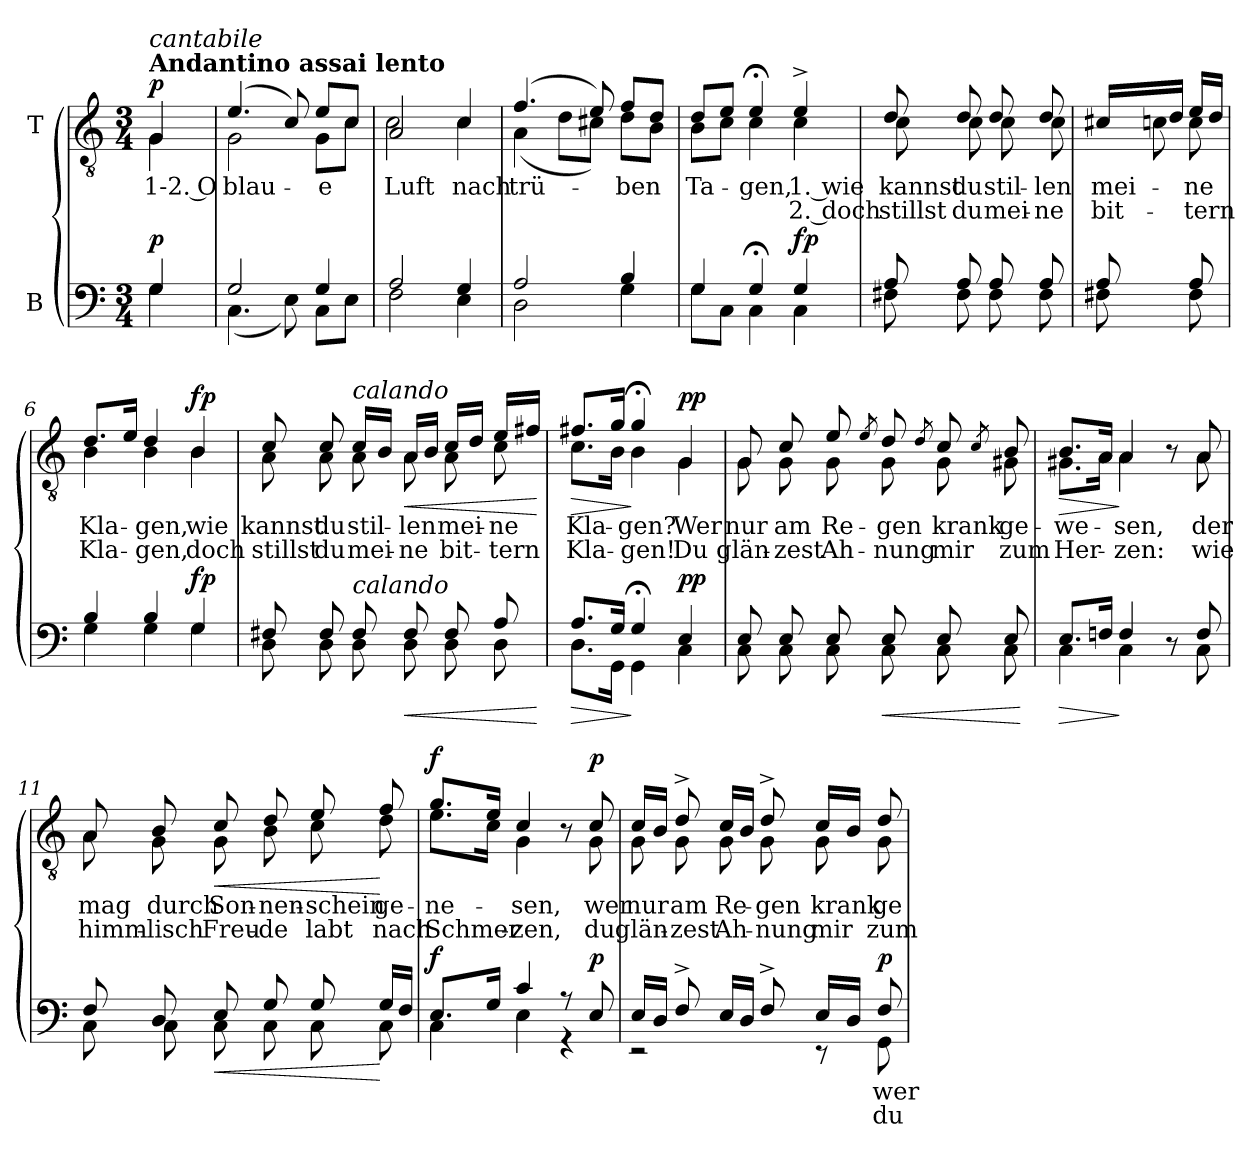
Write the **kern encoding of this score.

**kern	**text	**text	**dynam	**kern	**text	**text	**dynam
*part2	*part2	*part2	*part2	*part1	*part1	*part1	*part1
*staff2	*staff2	*staff2	*staff2	*staff1	*staff1	*staff1	*staff1
*I"B	*	*	*	*I"T	*	*	*
*clefF4	*	*	*	*clefGv2	*	*	*
*k[]	*	*	*	*k[]	*	*	*
*M3/4	*	*	*	*M3/4	*	*	*
=	=	=	=	=	=	=	=
*^	*	*	*	*^	*	*	*
!	!	!	!	!	!LO:TX:a:B:t=Andantino assai lento	!	!	!	!
!	!	!	!	!	!LO:TX:a:i:t=cantabile	!	!	!	!
!	!	!	!	!LO:DY:a	!	!	!LO:LY:b	!	!LO:DY:a
4G/	4G\	.	.	p	4G/	4G\	1-2. O	.	p
=1	=1	=1	=1	=1	=1	=1	=1	=1	=1
!	!	!	!	!	!	!	!LO:LY:b	!	!
2G/	(4.C\	.	.	.	(4.e/	2G\	blau-	.	.
.	8E\)	.	.	.	8c/)	.	.	.	.
!	!	!	!	!	!	!	!LO:LY:b	!	!
4G/	8C\L	.	.	.	8e/L	8G\L	-e	.	.
.	8E\J	.	.	.	8c/J	8c\J	.	.	.
=2	=2	=2	=2	=2	=2	=2	=2	=2	=2
!	!	!	!	!	!	!	!LO:LY:b	!	!
2A/	2F\	.	.	.	2A/	2c\	Luft	.	.
!	!	!	!	!	!	!	!LO:LY:b	!	!
4G/	4E\	.	.	.	4c/	4c\	nach	.	.
=3	=3	=3	=3	=3	=3	=3	=3	=3	=3
!	!	!	!	!	!	!	!LO:LY:b	!	!
2A/	2D\	.	.	.	(4.f/	(4A\	trü-	.	.
.	.	.	.	.	.	8d\L	.	.	.
.	.	.	.	.	8e/)	8c#X\J)	.	.	.
!	!	!	!	!	!	!	!LO:LY:b	!	!
4B/	4G\	.	.	.	8f/L	8d\L	-ben	.	.
.	.	.	.	.	8d/J	8B\J	.	.	.
=4	=4	=4	=4	=4	=4	=4	=4	=4	=4
!	!	!	!	!	!	!	!LO:LY:b	!	!
4G/	8G\L	.	.	.	8d/L	8B\L	Ta-	.	.
.	8C\J	.	.	.	8e/J	8c\J	.	.	.
!	!	!	!	!	!	!	!LO:LY:b	!	!
4G;</	4C\	.	.	.	4e;</	4c\	-gen,	.	.
!	!	!	!	!LO:DY:a	!	!	!LO:LY:b	!LO:LY:b	!
4G/	4C\	.	.	fp	4e^/	4c\	1. wie	2. doch	.
=5	=5	=5	=5	=5	=5	=5	=5	=5	=5
!	!	!	!	!	!	!	!LO:LY:b	!LO:LY:b	!
8A/	8F#X\	.	.	.	8d/	8c\	kannst	stillst	.
!	!	!	!	!	!	!	!LO:LY:b	!LO:LY:b	!
8A/	8F#\	.	.	.	8d/	8c\	du	du	.
!	!	!	!	!	!	!	!LO:LY:b	!LO:LY:b	!
8A/	8F#\	.	.	.	8d/	8c\	stil-	mei-	.
!	!	!	!	!	!	!	!LO:LY:b	!LO:LY:b	!
8A/	8F#\	.	.	.	8d/	8c\	-len	-ne	.
!!LO:LB:g=z	!!
=5X1	=5X1	=5X1	=5X1	=5X1	=5X1	=5X1	=5X1	=5X1	=5X1
!	!	!	!	!	!	!	!LO:LY:b	!LO:LY:b	!
8A/	8F#X\	.	.	.	16c#X/LL	8cn\	mei-	bit-	.
.	.	.	.	.	16d/JJ	.	.	.	.
!	!	!	!	!	!	!	!LO:LY:b	!LO:LY:b	!
8A/	8F#\	.	.	.	16e/LL	8c\	-ne	-tern	.
.	.	.	.	.	16d/JJ	.	.	.	.
=6	=6	=6	=6	=6	=6	=6	=6	=6	=6
!	!	!	!	!	!	!	!LO:LY:b	!LO:LY:b	!
4B/	4G\	.	.	.	8.d/L	4B\	Kla-	Kla-	.
.	.	.	.	.	16e/Jk	.	.	.	.
!	!	!	!	!	!	!	!LO:LY:b	!LO:LY:b	!
4B/	4G\	.	.	.	4d/	4B\	-gen,	-gen,	.
!	!	!	!	!LO:DY:a	!	!	!LO:LY:b	!LO:LY:b	!LO:DY:a
4G/	4G\	.	.	fp	4B/	4B\	wie	doch	fp
=7	=7	=7	=7	=7	=7	=7	=7	=7	=7
!	!	!	!	!	!	!	!LO:LY:b	!LO:LY:b	!
8F#X/	8D\	.	.	.	8c/	8A\	kannst	stillst	.
!	!	!	!	!	!	!	!LO:LY:b	!LO:LY:b	!
8F#/	8D\	.	.	.	8c/	8A\	du	du	.
!	!	!	!	!	!LO:TX:a:i:t=calando	!	!	!	!
!LO:TX:a:i:t=calando	!	!	!	!	!	!	!	!	!
!	!	!	!	!	!	!	!LO:LY:b	!LO:LY:b	!
8F#/	8D\	.	.	.	16c/LL	8A\	stil-	mei-	.
.	.	.	.	.	16B/JJ	.	.	.	.
!	!	!	!	!LO:HP:b	!	!	!LO:LY:b	!LO:LY:b	!LO:HP:b
8F#/	8D\	.	.	<	16A/LL	8A\	-len	-ne	<
.	.	.	.	.	16B/JJ	.	.	.	.
!	!	!	!	!	!	!	!LO:LY:b	!LO:LY:b	!
8F#/	8D\	.	.	.	16c/LL	8A\	mei-	bit-	.
.	.	.	.	.	16d/JJ	.	.	.	.
!	!	!	!	!	!	!	!LO:LY:b	!LO:LY:b	!
8A/	8D\	.	.	.	16e/LL	8c\	-ne	-tern	.
.	.	.	.	.	16f#X/JJ	.	.	.	.
*v	*v	*	*	*	*	*	*	*	*
*	*	*	*	*v	*v	*	*	*
.	.	.	[	.	.	.	[
=8	=8	=8	=8	=8	=8	=8	=8
!	!	!	!LO:HP:b	!	!LO:LY:b	!LO:LY:b	!LO:HP:b
*^	*	*	*	*^	*	*	*
8.A/L	8.D\L	.	.	>	8.f#X/L	8.c\L	Kla-	Kla-	>
16G/Jk	16GG\Jk	.	.	.	16g/Jk	16B\Jk	.	.	.
!	!	!	!	!	!	!	!LO:LY:b	!LO:LY:b	!
4G;</	4GG\	.	.	]	4g;</	4B\	-gen?	-gen!	]
!	!	!	!	!LO:DY:a	!	!	!LO:LY:b	!LO:LY:b	!LO:DY:a
4E/	4C\	.	.	pp	4G/	4G\	Wer	Du	pp
!!LO:LB:g=z	!!
=9	=9	=9	=9	=9	=9	=9	=9	=9	=9
!	!	!	!	!	!	!	!LO:LY:b	!LO:LY:b	!
8E/	8C\	.	.	.	8G/	8G\	nur	glän-	.
!	!	!	!	!	!	!	!LO:LY:b	!LO:LY:b	!
8E/	8C\	.	.	.	8c/	8G\	am	-zest	.
!	!	!	!	!	!	!	!LO:LY:b	!LO:LY:b	!
8E/	8C\	.	.	.	8e/	8G\	Re-	Ah-	.
.	.	.	.	.	8qe/	.	.	.	.
!	!	!	!	!LO:HP:b	!	!	!LO:LY:b	!LO:LY:b	!
8E/	8C\	.	.	<	8d/	8G\	-gen	-nung	.
.	.	.	.	.	8qd/	.	.	.	.
!	!	!	!	!	!	!	!LO:LY:b	!LO:LY:b	!
8E/	8C\	.	.	.	8c/	8G\	krank	mir	.
.	.	.	.	.	8qc/	.	.	.	.
!	!	!	!	!	!	!	!LO:LY:b	!LO:LY:b	!
8E/	8C\	.	.	.	8B/	8G#X\	ge-	zum	.
*v	*v	*	*	*	*	*	*	*	*
*	*	*	*	*v	*v	*	*	*
.	.	.	[	.	.	.	.
=10	=10	=10	=10	=10	=10	=10	=10
!	!	!	!LO:HP:b	!	!LO:LY:b	!LO:LY:b	!LO:HP:b
*^	*	*	*	*^	*	*	*
8.E/L	4C\	.	.	>	8.B/L	8.G#X\L	-we-	Her-	>
16Fn/Jk	.	.	.	.	16A/Jk	16A\Jk	.	.	.
!	!	!	!	!	!	!	!LO:LY:b	!LO:LY:b	!
4F/	4C\	.	.	]	4A/	4A\	-sen,	-zen:	]
8r	8ryy	.	.	.	8r	8ryy	.	.	.
!	!	!	!	!	!	!	!LO:LY:b	!LO:LY:b	!
8F/	8C\	.	.	.	8A/	8A\	der	wie	.
=11	=11	=11	=11	=11	=11	=11	=11	=11	=11
!	!	!	!	!	!	!	!LO:LY:b	!LO:LY:b	!
8F/	8C\	.	.	.	8A/	8A\	mag	himm-	.
!	!	!	!	!	!	!	!LO:LY:b	!LO:LY:b	!
8D/	8C\	.	.	.	8B/	8G\	durch	-lisch	.
!	!	!	!	!LO:HP:b	!	!	!LO:LY:b	!LO:LY:b	!LO:HP:b
8E/	8C\	.	.	<	8c/	8G\	Son-	Freu-	<
!	!	!	!	!	!	!	!LO:LY:b	!LO:LY:b	!
8G/	8C\	.	.	.	8d/	8B\	-nen-	-de	.
!	!	!	!	!	!	!	!LO:LY:b	!LO:LY:b	!
8G/	8C\	.	.	.	8e/	8c\	-schein	labt	.
!	!	!	!	!	!	!	!LO:LY:b	!LO:LY:b	!
16G/LL	8C\	.	.	[	8f/	8d\	ge-	nach	[
16F/JJ	.	.	.	.	.	.	.	.	.
!!LO:LB:g=z	!!
=12	=12	=12	=12	=12	=12	=12	=12	=12	=12
!	!	!	!	!LO:DY:a	!	!	!LO:LY:b	!LO:LY:b	!LO:DY:a
8.E/L	4C\	.	.	f	8.g/L	8.e\L	-ne-	Schmer-	f
16G/Jk	.	.	.	.	16e/Jk	16c\Jk	.	.	.
!	!	!	!	!	!	!	!LO:LY:b	!LO:LY:b	!
4c/	4E\	.	.	.	4c/	4G\	-sen,	-zen,	.
8r	4r	.	.	.	8r	8ryy	.	.	.
!	!	!	!	!LO:DY:a	!	!	!LO:LY:b	!LO:LY:b	!LO:DY:a
8E/	.	.	.	p	8c/	8G\	wer	du	p
=13	=13	=13	=13	=13	=13	=13	=13	=13	=13
!	!	!	!	!	!	!	!LO:LY:b	!LO:LY:b	!
16E/LL	2r	.	.	.	16c/LL	8G\	nur	glän-	.
16D/JJ	.	.	.	.	16B/JJ	.	.	.	.
!	!	!	!	!	!	!	!LO:LY:b	!LO:LY:b	!
8F^/	.	.	.	.	8d^/	8G\	am	-zest	.
!	!	!	!	!	!	!	!LO:LY:b	!LO:LY:b	!
16E/LL	.	.	.	.	16c/LL	8G\	Re-	Ah-	.
16D/JJ	.	.	.	.	16B/JJ	.	.	.	.
!	!	!	!	!	!	!	!LO:LY:b	!LO:LY:b	!
8F^/	.	.	.	.	8d^/	8G\	-gen	-nung	.
!	!	!	!	!	!	!	!LO:LY:b	!LO:LY:b	!
16E/LL	8r	.	.	.	16c/LL	8G\	krank	mir	.
16D/JJ	.	.	.	.	16B/JJ	.	.	.	.
!	!	!LO:LY:b	!LO:LY:b	!LO:DY:b	!	!	!LO:LY:b	!LO:LY:b	!
8F/	8GG\	wer	du	p	8d/	8G\	ge-	zum	.
*v	*v	*	*	*	*	*	*	*	*
*	*	*	*	*v	*v	*	*	*
=	=	=	=	=	=	=	=
*-	*-	*-	*-	*-	*-	*-	*-
